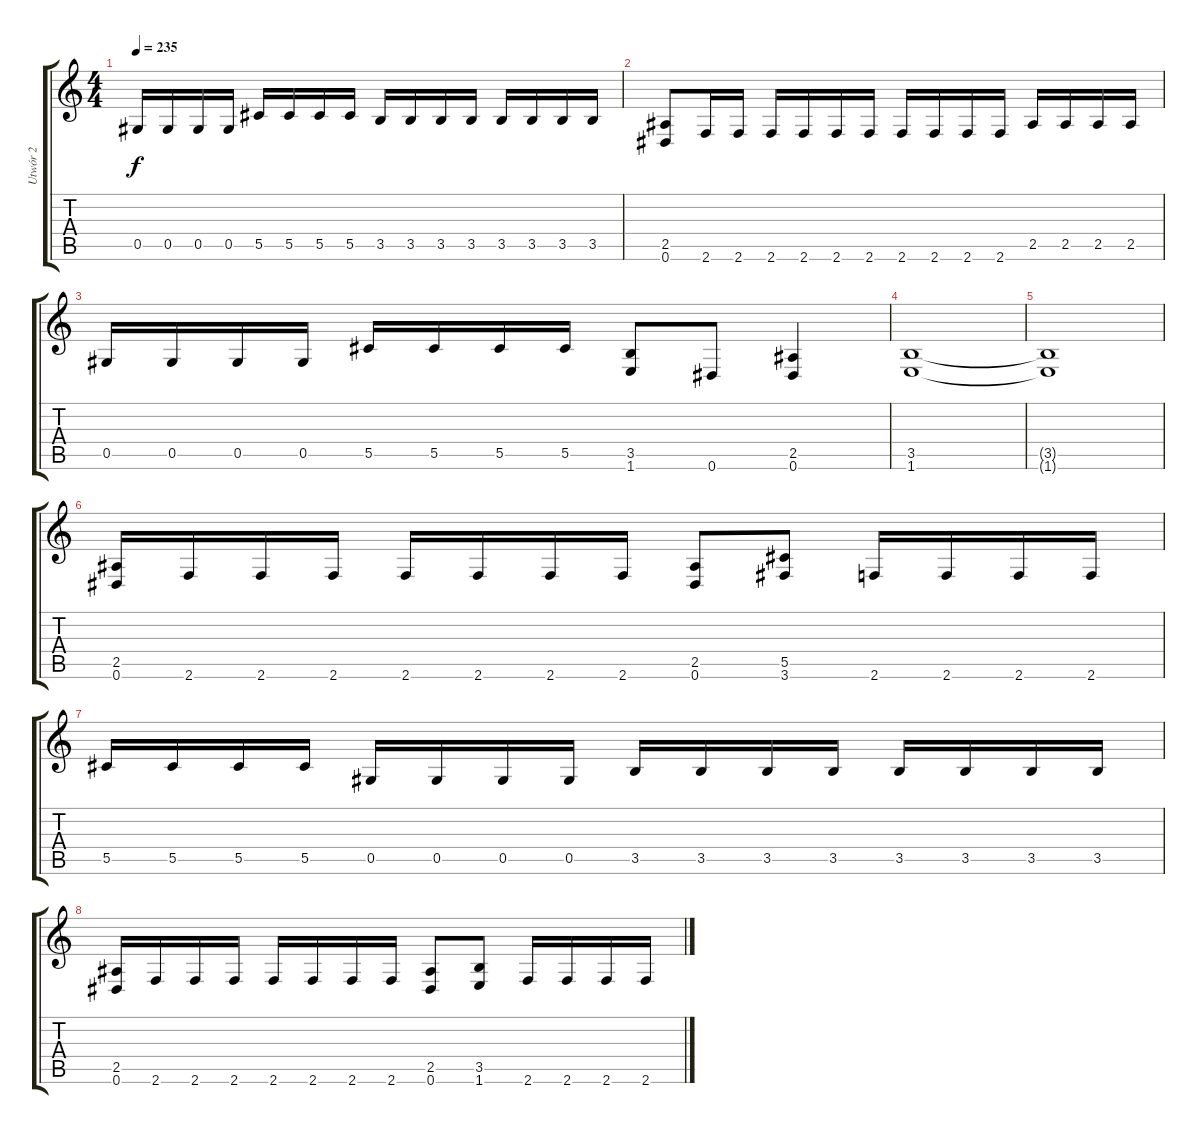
\track ("Utwór 2" "Utwór 2") {instrument distortionguitar}
\staff {score tabs}
\tuning (Eb4 Bb3 Gb3 Db3 Ab2 Eb2) {hide}
\ts (4 4)
\tempo 235
\clef g2
\ks c
0.5.16{dy f} 0.5.16 0.5.16 0.5.16 5.5.16 5.5.16 5.5.16 5.5.16 3.5.16 3.5.16 3.5.16 3.5.16 3.5.16 3.5.16 3.5.16 3.5.16 |
(2.5 0.6).8 2.6.16 2.6.16 2.6.16 2.6.16 2.6.16 2.6.16 2.6.16 2.6.16 2.6.16 2.6.16 2.5.16 2.5.16 2.5.16 2.5.16 |
0.5.16 0.5.16 0.5.16 0.5.16 5.5.16 5.5.16 5.5.16 5.5.16 (3.5 1.6).8 0.6.8 (2.5 0.6).4 |
(3.5 1.6).1 |
(3.5{t} 1.6{t}).1 |
(2.5 0.6).16 2.6.16 2.6.16 2.6.16 2.6.16 2.6.16 2.6.16 2.6.16 (2.5 0.6).8 (5.5 3.6).8 2.6.16 2.6.16 2.6.16 2.6.16 |
5.5.16 5.5.16 5.5.16 5.5.16 0.5.16 0.5.16 0.5.16 0.5.16 3.5.16 3.5.16 3.5.16 3.5.16 3.5.16 3.5.16 3.5.16 3.5.16 |
(2.5 0.6).16 2.6.16 2.6.16 2.6.16 2.6.16 2.6.16 2.6.16 2.6.16 (2.5 0.6).8 (3.5 1.6).8 2.6.16 2.6.16 2.6.16 2.6.16
